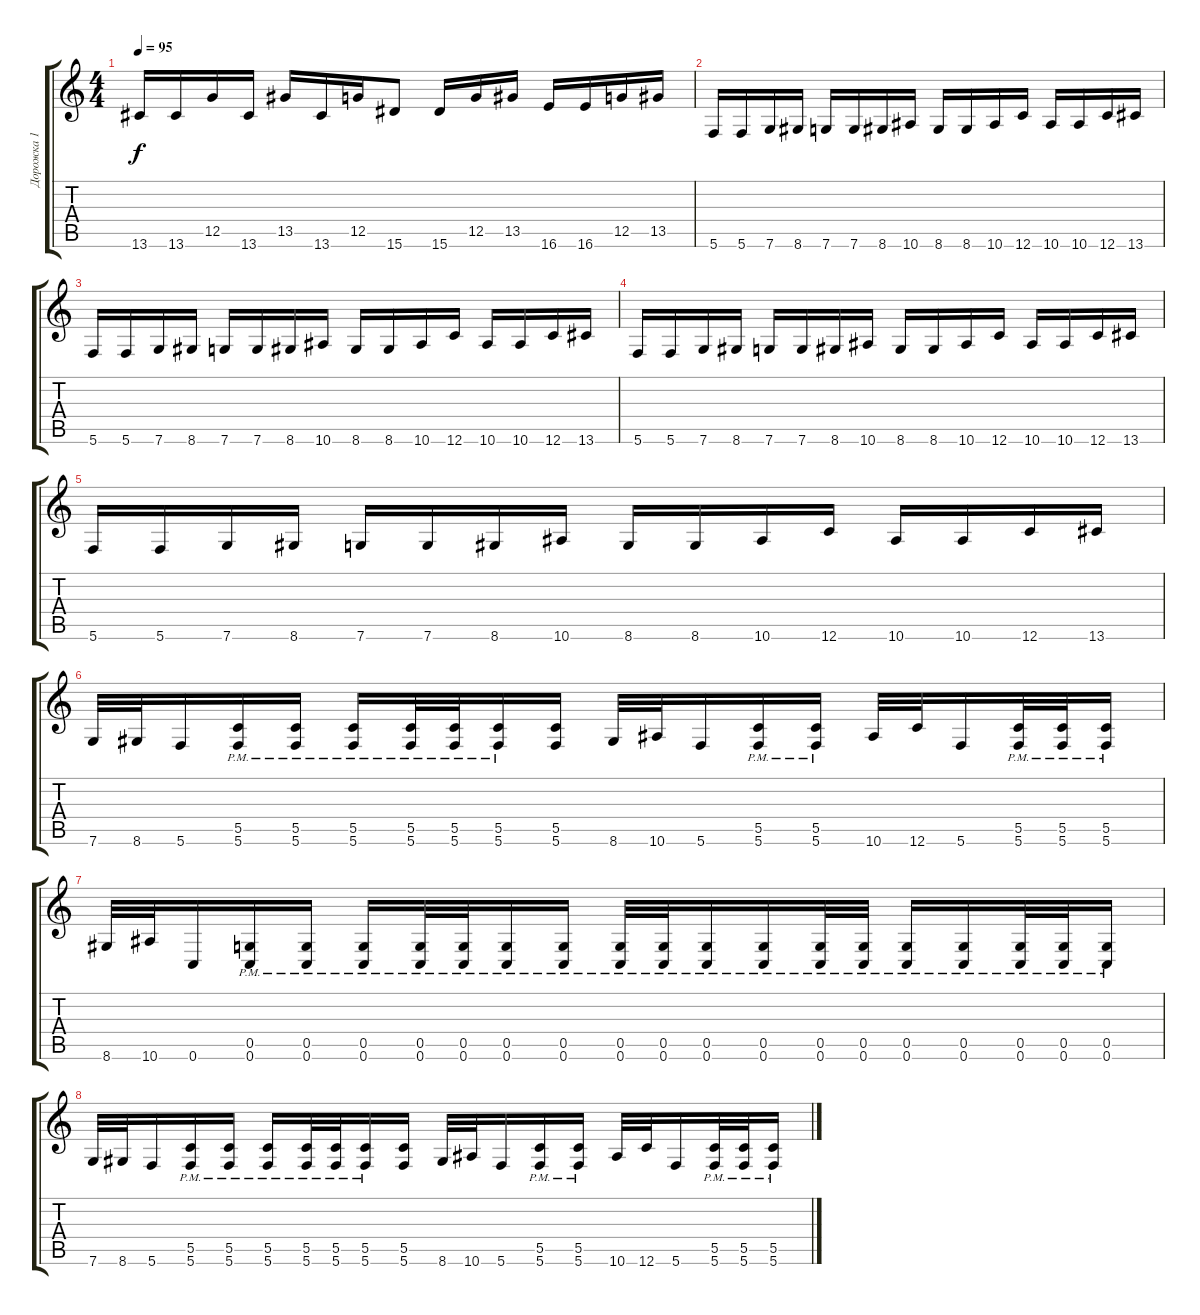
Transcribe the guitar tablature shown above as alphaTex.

\track ("Дорожка 1" "Дорожка 1") {instrument distortionguitar}
\staff {score tabs}
\tuning (D4 A3 F3 C3 G2 C2) {hide}
\ts (4 4)
\tempo 95
\clef g2
\ks c
13.6.16{dy f} 13.6.16 12.5.16 13.6.16 13.5.16 13.6.16 12.5.16 15.6.8 15.6.16 12.5.16 13.5.16 16.6.16 16.6.16 12.5.16 13.5.16 |
5.6.16 5.6.16 7.6.16 8.6.16 7.6.16 7.6.16 8.6.16 10.6.16 8.6.16 8.6.16 10.6.16 12.6.16 10.6.16 10.6.16 12.6.16 13.6.16 |
5.6.16 5.6.16 7.6.16 8.6.16 7.6.16 7.6.16 8.6.16 10.6.16 8.6.16 8.6.16 10.6.16 12.6.16 10.6.16 10.6.16 12.6.16 13.6.16 |
5.6.16 5.6.16 7.6.16 8.6.16 7.6.16 7.6.16 8.6.16 10.6.16 8.6.16 8.6.16 10.6.16 12.6.16 10.6.16 10.6.16 12.6.16 13.6.16 |
5.6.16 5.6.16 7.6.16 8.6.16 7.6.16 7.6.16 8.6.16 10.6.16 8.6.16 8.6.16 10.6.16 12.6.16 10.6.16 10.6.16 12.6.16 13.6.16 |
7.6.32 8.6.32 5.6.16 (5.5{pm} 5.6{pm}).16 (5.5{pm} 5.6{pm}).16 (5.5{pm} 5.6{pm}).16 (5.5{pm} 5.6{pm}).32 (5.5{pm} 5.6{pm}).32 (5.5{pm} 5.6{pm}).16 (5.5 5.6).16 8.6.32 10.6.32 5.6.16 (5.5{pm} 5.6{pm}).16 (5.5{pm} 5.6{pm}).16 10.6.32 12.6.32 5.6.16 (5.5{pm} 5.6{pm}).32 (5.5{pm} 5.6{pm}).32 (5.5{pm} 5.6{pm}).16 |
8.6.32 10.6.32 0.6.16 (0.5{pm} 0.6{pm}).16 (0.5{pm} 0.6{pm}).16 (0.5{pm} 0.6{pm}).16 (0.5{pm} 0.6{pm}).32 (0.5{pm} 0.6{pm}).32 (0.5{pm} 0.6{pm}).16 (0.5{pm} 0.6{pm}).16 (0.5{pm} 0.6{pm}).32 (0.5{pm} 0.6{pm}).32 (0.5{pm} 0.6{pm}).16 (0.5{pm} 0.6{pm}).16 (0.5{pm} 0.6{pm}).32 (0.5{pm} 0.6{pm}).32 (0.5{pm} 0.6{pm}).16 (0.5{pm} 0.6{pm}).16 (0.5{pm} 0.6{pm}).32 (0.5{pm} 0.6{pm}).32 (0.5{pm} 0.6{pm}).16 |
7.6.32 8.6.32 5.6.16 (5.5{pm} 5.6{pm}).16 (5.5{pm} 5.6{pm}).16 (5.5{pm} 5.6{pm}).16 (5.5{pm} 5.6{pm}).32 (5.5{pm} 5.6{pm}).32 (5.5{pm} 5.6{pm}).16 (5.5 5.6).16 8.6.32 10.6.32 5.6.16 (5.5{pm} 5.6{pm}).16 (5.5{pm} 5.6{pm}).16 10.6.32 12.6.32 5.6.16 (5.5{pm} 5.6{pm}).32 (5.5{pm} 5.6{pm}).32 (5.5{pm} 5.6{pm}).16
